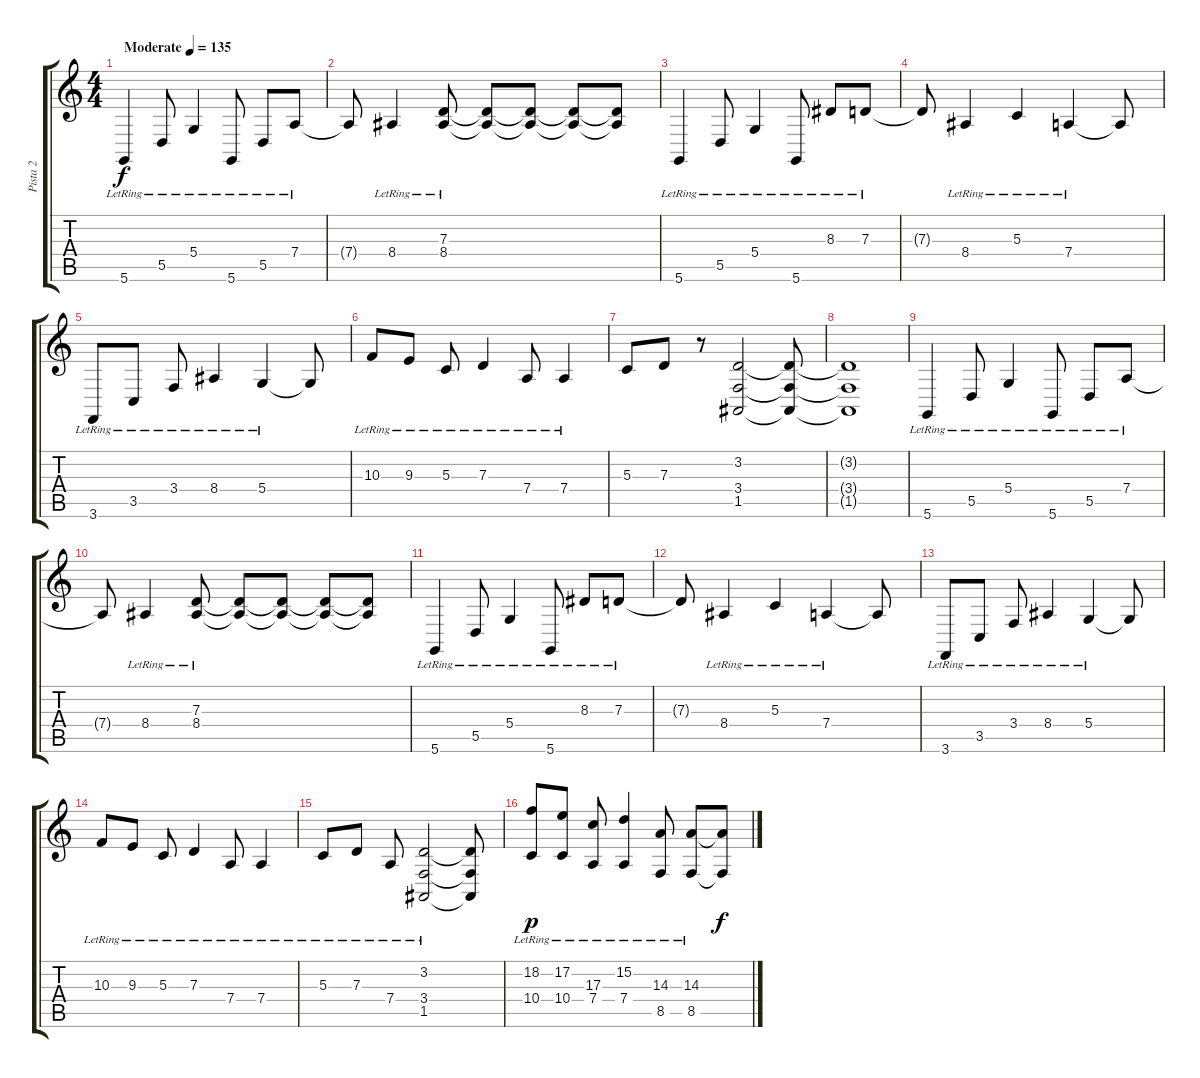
\track ("Pista 2" "Pista 2") {instrument acousticgrandpiano}
\staff {score tabs}
\tuning (E4 B3 G3 D3 A2 D2) {hide}
\ts (4 4)
\tempo (135 "Moderate")
\clef g2
\ks c
5.6{lr}.4{dy f instrument acousticgrandpiano} 5.5{lr}.8 5.4{lr}.4 5.6{lr}.8 5.5{lr}.8 7.4{lr}.8 |
7.4{t}.8 8.4{lr}.4 (7.3{lr} 8.4).8 (7.3{t} 8.4{t}).8 (7.3{t} 8.4{t}).8 (7.3{t} 8.4{t}).8 (7.3{t} 8.4{t}).8 |
5.6{lr}.4 5.5{lr}.8 5.4{lr}.4 5.6{lr}.8 8.3{lr}.8 7.3{lr}.8 |
7.3{t}.8 8.4{lr}.4 5.3{lr}.4 7.4{lr}.4 7.4{t}.8 |
3.6{lr}.8 3.5{lr}.8 3.4{lr}.8 8.4{lr}.4 5.4{lr}.4 5.4{t}.8 |
10.3{lr}.8 9.3{lr}.8 5.3{lr}.8 7.3{lr}.4 7.4{lr}.8 7.4{lr}.4 |
5.3.8 7.3.8 r.8 (3.2 3.4 1.5).2 (3.2{t} 3.4{t} 1.5{t}).8 |
(3.2{t} 3.4{t} 1.5{t}).1 |
5.6{lr}.4 5.5{lr}.8 5.4{lr}.4 5.6{lr}.8 5.5{lr}.8 7.4{lr}.8 |
7.4{t}.8 8.4{lr}.4 (7.3{lr} 8.4).8 (7.3{t} 8.4{t}).8 (7.3{t} 8.4{t}).8 (7.3{t} 8.4{t}).8 (7.3{t} 8.4{t}).8 |
5.6{lr}.4 5.5{lr}.8 5.4{lr}.4 5.6{lr}.8 8.3{lr}.8 7.3{lr}.8 |
7.3{t}.8 8.4{lr}.4 5.3{lr}.4 7.4{lr}.4 7.4{t}.8 |
3.6{lr}.8 3.5{lr}.8 3.4{lr}.8 8.4{lr}.4 5.4{lr}.4 5.4{t}.8 |
10.3{lr}.8 9.3{lr}.8 5.3{lr}.8 7.3{lr}.4 7.4{lr}.8 7.4{lr}.4 |
5.3{lr}.8 7.3{lr}.8 7.4{lr}.8 (3.2{lr} 3.4{lr} 1.5{lr}).2 (3.2{t} 3.4{t} 1.5{t}).8 |
(18.2{lr} 10.4).8{dy p} (17.2{lr} 10.4).8 (17.3{lr} 7.4).8 (15.2{lr} 7.4).4 (14.3{lr} 8.5).8 (14.3{lr} 8.5).8 (14.3{t} 8.5{t}).8{dy f}
